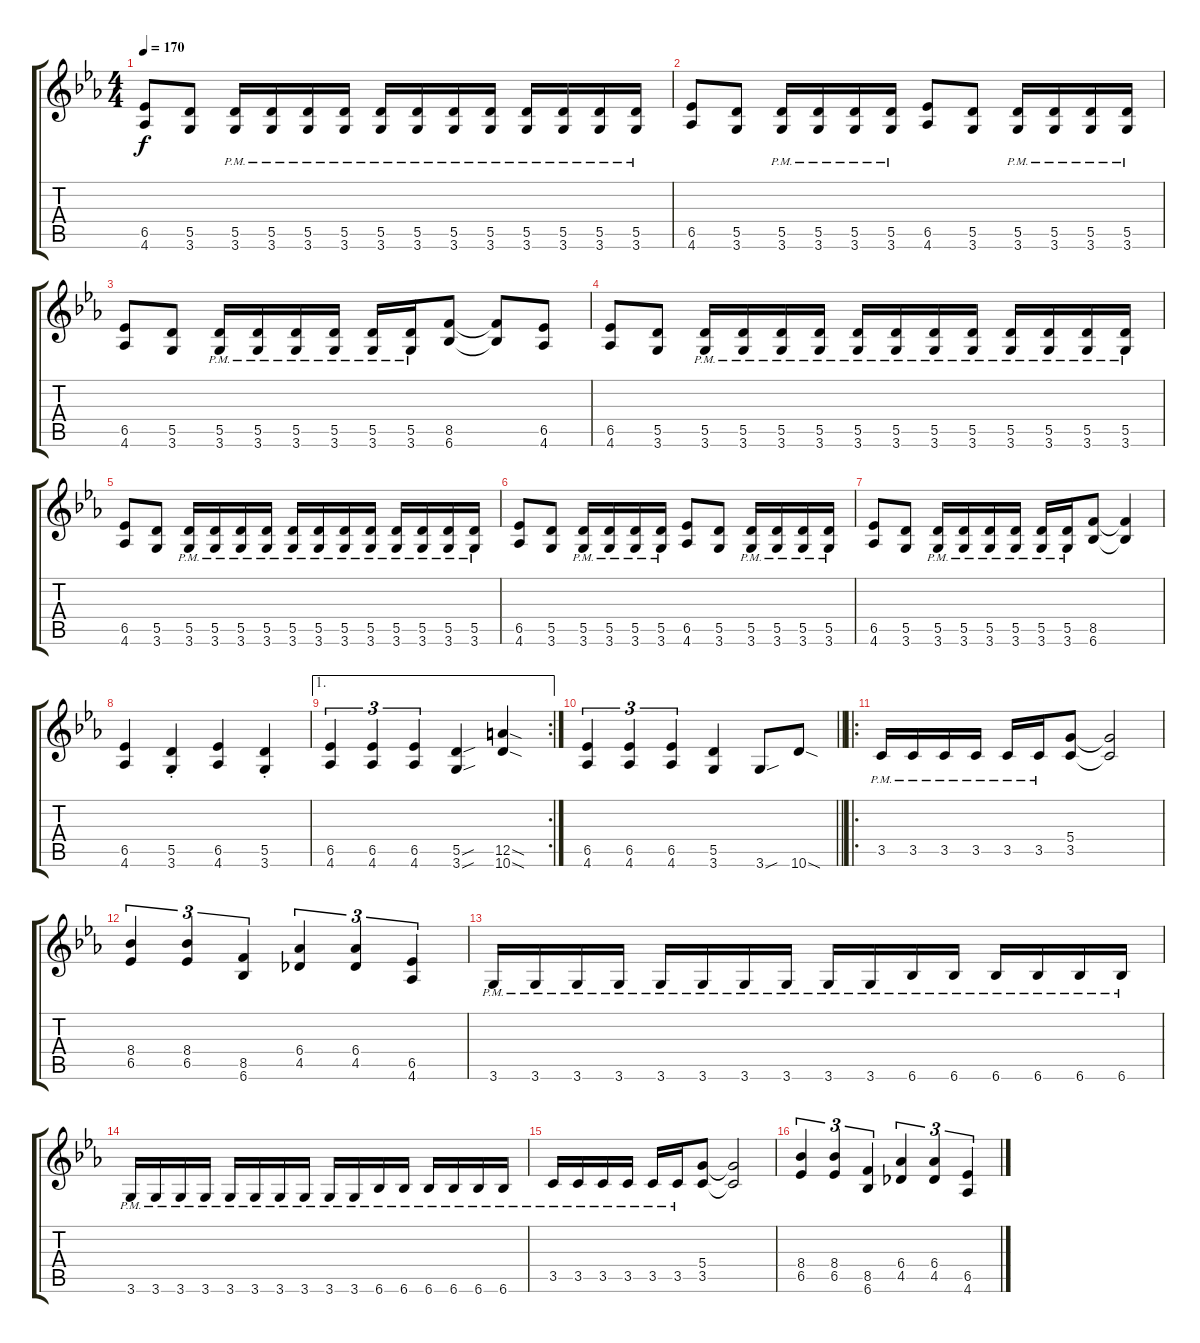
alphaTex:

\track "" {instrument distortionguitar}
\staff {score tabs}
\tuning (E4 B3 G3 D3 A2 E2) {hide}
\ts (4 4)
\tempo 170
\clef g2
\ks eb
(6.5 4.6).8{dy f} (5.5 3.6).8 (5.5{pm} 3.6{pm}).16 (5.5{pm} 3.6{pm}).16 (5.5{pm} 3.6{pm}).16 (5.5{pm} 3.6{pm}).16 (5.5{pm} 3.6{pm}).16 (5.5{pm} 3.6{pm}).16 (5.5{pm} 3.6{pm}).16 (5.5{pm} 3.6{pm}).16 (5.5{pm} 3.6{pm}).16 (5.5{pm} 3.6{pm}).16 (5.5{pm} 3.6{pm}).16 (5.5{pm} 3.6{pm}).16 |
(6.5 4.6).8 (5.5 3.6).8 (5.5{pm} 3.6{pm}).16 (5.5{pm} 3.6{pm}).16 (5.5{pm} 3.6{pm}).16 (5.5{pm} 3.6{pm}).16 (6.5 4.6).8 (5.5 3.6).8 (5.5{pm} 3.6{pm}).16 (5.5{pm} 3.6{pm}).16 (5.5{pm} 3.6{pm}).16 (5.5{pm} 3.6{pm}).16 |
(6.5 4.6).8 (5.5 3.6).8 (5.5{pm} 3.6{pm}).16 (5.5{pm} 3.6{pm}).16 (5.5{pm} 3.6{pm}).16 (5.5{pm} 3.6{pm}).16 (5.5{pm} 3.6{pm}).16 (5.5{pm} 3.6{pm}).16 (8.5 6.6).8 (8.5{t} 6.6{t}).8 (6.5 4.6).8 |
(6.5 4.6).8 (5.5 3.6).8 (5.5{pm} 3.6{pm}).16 (5.5{pm} 3.6{pm}).16 (5.5{pm} 3.6{pm}).16 (5.5{pm} 3.6{pm}).16 (5.5{pm} 3.6{pm}).16 (5.5{pm} 3.6{pm}).16 (5.5{pm} 3.6{pm}).16 (5.5{pm} 3.6{pm}).16 (5.5{pm} 3.6{pm}).16 (5.5{pm} 3.6{pm}).16 (5.5{pm} 3.6{pm}).16 (5.5{pm} 3.6{pm}).16 |
(6.5 4.6).8 (5.5 3.6).8 (5.5{pm} 3.6{pm}).16 (5.5{pm} 3.6{pm}).16 (5.5{pm} 3.6{pm}).16 (5.5{pm} 3.6{pm}).16 (5.5{pm} 3.6{pm}).16 (5.5{pm} 3.6{pm}).16 (5.5{pm} 3.6{pm}).16 (5.5{pm} 3.6{pm}).16 (5.5{pm} 3.6{pm}).16 (5.5{pm} 3.6{pm}).16 (5.5{pm} 3.6{pm}).16 (5.5{pm} 3.6{pm}).16 |
(6.5 4.6).8 (5.5 3.6).8 (5.5{pm} 3.6{pm}).16 (5.5{pm} 3.6{pm}).16 (5.5{pm} 3.6{pm}).16 (5.5{pm} 3.6{pm}).16 (6.5 4.6).8 (5.5 3.6).8 (5.5{pm} 3.6{pm}).16 (5.5{pm} 3.6{pm}).16 (5.5{pm} 3.6{pm}).16 (5.5{pm} 3.6{pm}).16 |
(6.5 4.6).8 (5.5 3.6).8 (5.5{pm} 3.6{pm}).16 (5.5{pm} 3.6{pm}).16 (5.5{pm} 3.6{pm}).16 (5.5{pm} 3.6{pm}).16 (5.5{pm} 3.6{pm}).16 (5.5{pm} 3.6{pm}).16 (8.5 6.6).8 (8.5{t} 6.6{t}).4 |
(6.5 4.6).4 (5.5{st} 3.6{st}).4 (6.5 4.6).4 (5.5{st} 3.6{st}).4 |
\ae 1
\rc 2
(6.5 4.6).4{tu (3 2)} (6.5 4.6).4{tu (3 2)} (6.5 4.6).4{tu (3 2)} (5.5{sou} 3.6{sou}).4 (12.5{sod} 10.6{sod}).4 |
\barLineRight lightlight
(6.5 4.6).4{tu (3 2)} (6.5 4.6).4{tu (3 2)} (6.5 4.6).4{tu (3 2)} (5.5 3.6).4 3.6{sou}.8 10.6{sod}.8 |
\ro
3.5{pm}.16 3.5{pm}.16 3.5{pm}.16 3.5{pm}.16 3.5{pm}.16 3.5{pm}.16 (5.4 3.5).8 (5.4{t} 3.5{t}).2 |
(8.4 6.5).4{tu (3 2)} (8.4 6.5).4{tu (3 2)} (8.5 6.6).4{tu (3 2)} (6.4 4.5).4{tu (3 2)} (6.4 4.5).4{tu (3 2)} (6.5 4.6).4{tu (3 2)} |
3.6{pm}.16 3.6{pm}.16 3.6{pm}.16 3.6{pm}.16 3.6{pm}.16 3.6{pm}.16 3.6{pm}.16 3.6{pm}.16 3.6{pm}.16 3.6{pm}.16 6.6{pm}.16 6.6{pm}.16 6.6{pm}.16 6.6{pm}.16 6.6{pm}.16 6.6{pm}.16 |
3.6{pm}.16 3.6{pm}.16 3.6{pm}.16 3.6{pm}.16 3.6{pm}.16 3.6{pm}.16 3.6{pm}.16 3.6{pm}.16 3.6{pm}.16 3.6{pm}.16 6.6{pm}.16 6.6{pm}.16 6.6{pm}.16 6.6{pm}.16 6.6{pm}.16 6.6{pm}.16 |
3.5{pm}.16 3.5{pm}.16 3.5{pm}.16 3.5{pm}.16 3.5{pm}.16 3.5{pm}.16 (5.4 3.5).8 (5.4{t} 3.5{t}).2 |
(8.4 6.5).4{tu (3 2)} (8.4 6.5).4{tu (3 2)} (8.5 6.6).4{tu (3 2)} (6.4 4.5).4{tu (3 2)} (6.4 4.5).4{tu (3 2)} (6.5 4.6).4{tu (3 2)}
